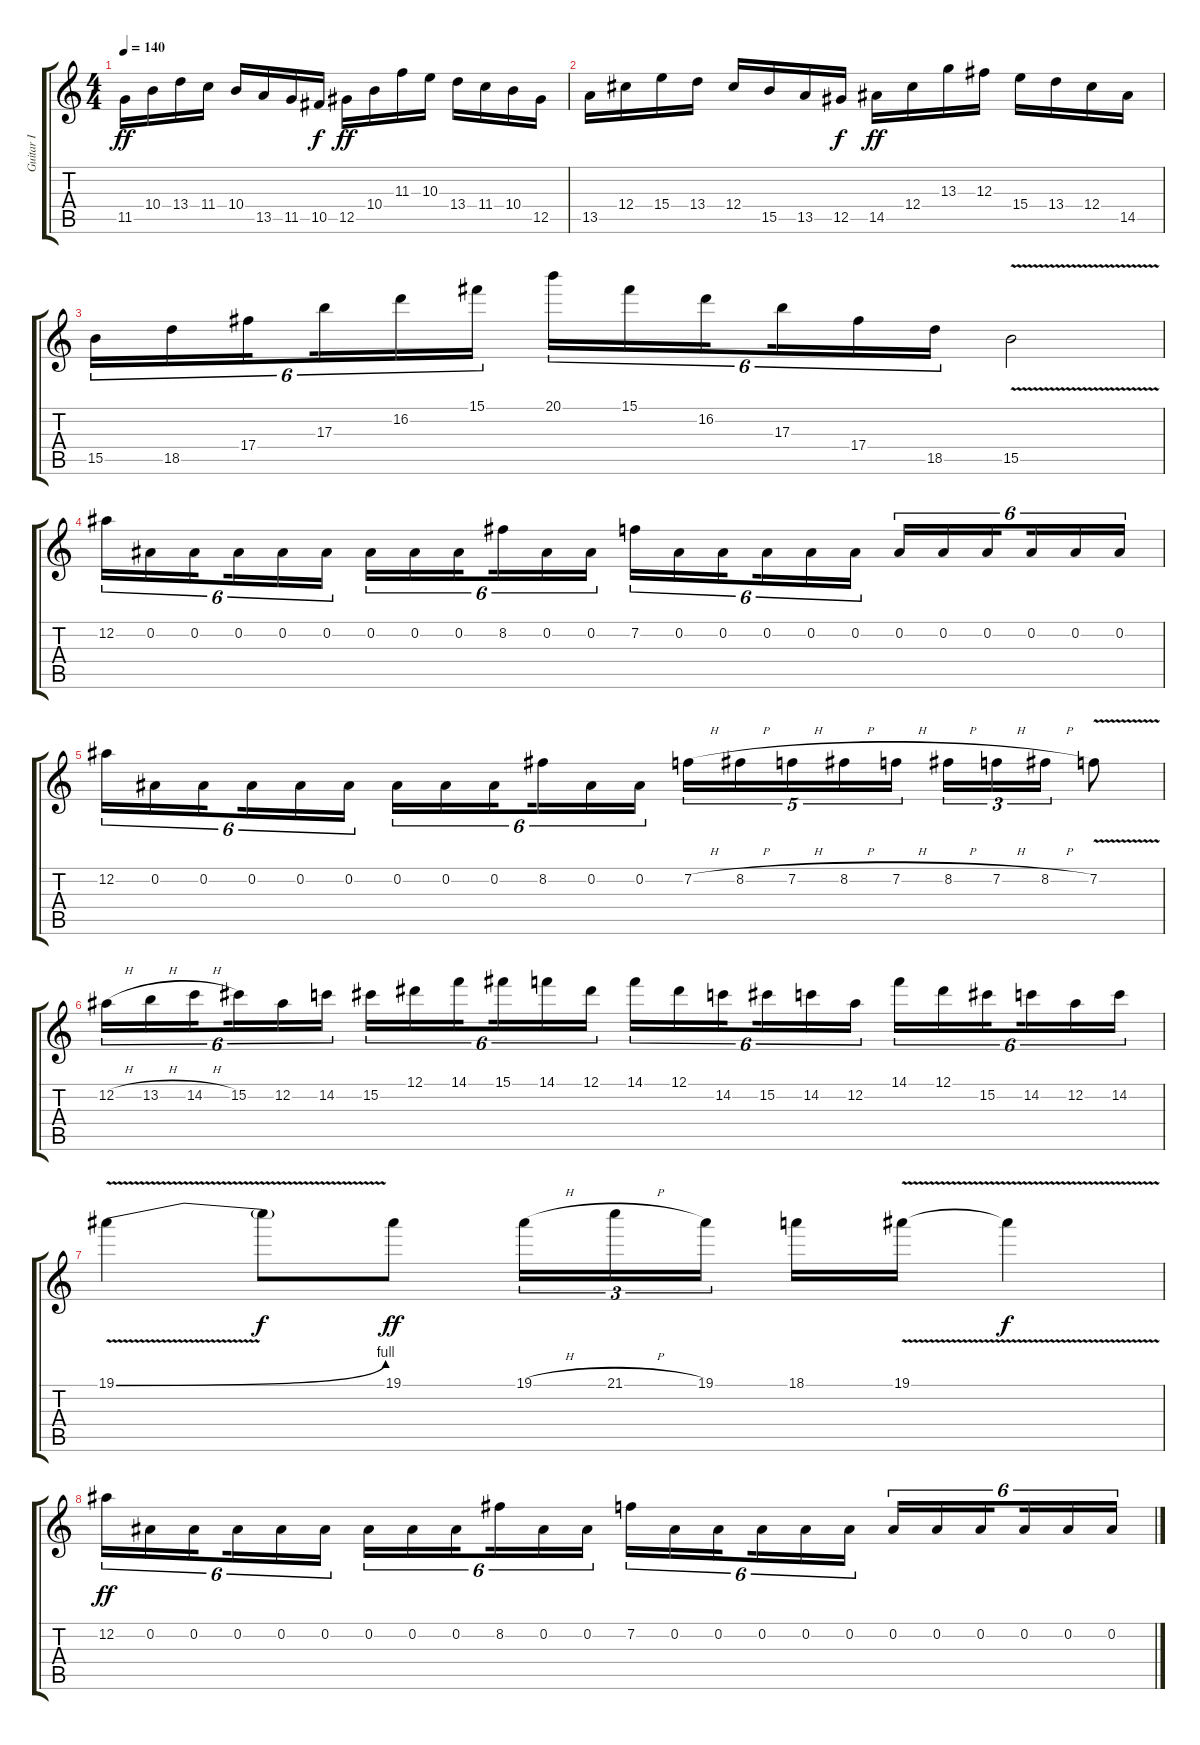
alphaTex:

\track ("Guitar I" "Guitar I") {instrument distortionguitar}
\staff {score tabs}
\tuning (Eb4 Bb3 Gb3 Db3 Ab2 Eb2) {hide}
\ts (4 4)
\tempo 140
\clef g2
\ks c
11.5.16{dy ff} 10.4.16 13.4.16 11.4.16 10.4.16 13.5.16 11.5.16 10.5.16{dy f} 12.5.16{dy ff} 10.4.16 11.3.16 10.3.16 13.4.16 11.4.16 10.4.16 12.5.16 |
13.5.16 12.4.16 15.4.16 13.4.16 12.4.16 15.5.16 13.5.16 12.5.16{dy f} 14.5.16{dy ff} 12.4.16 13.3.16 12.3.16 15.4.16 13.4.16 12.4.16 14.5.16 |
15.5.16{tu (6 4)} 18.5.16{tu (6 4)} 17.4.16{tu (6 4) beam splitsecondary} 17.3.16{tu (6 4)} 16.2.16{tu (6 4)} 15.1.16{tu (6 4)} 20.1.16{tu (6 4)} 15.1.16{tu (6 4)} 16.2.16{tu (6 4) beam splitsecondary} 17.3.16{tu (6 4)} 17.4.16{tu (6 4)} 18.5.16{tu (6 4)} 15.5{v}.2 |
12.2.16{tu (6 4)} 0.2.16{tu (6 4)} 0.2.16{tu (6 4) beam splitsecondary} 0.2.16{tu (6 4)} 0.2.16{tu (6 4)} 0.2.16{tu (6 4)} 0.2.16{tu (6 4)} 0.2.16{tu (6 4)} 0.2.16{tu (6 4) beam splitsecondary} 8.2.16{tu (6 4)} 0.2.16{tu (6 4)} 0.2.16{tu (6 4)} 7.2.16{tu (6 4)} 0.2.16{tu (6 4)} 0.2.16{tu (6 4) beam splitsecondary} 0.2.16{tu (6 4)} 0.2.16{tu (6 4)} 0.2.16{tu (6 4)} 0.2.16{tu (6 4)} 0.2.16{tu (6 4)} 0.2.16{tu (6 4) beam splitsecondary} 0.2.16{tu (6 4)} 0.2.16{tu (6 4)} 0.2.16{tu (6 4)} |
12.2.16{tu (6 4)} 0.2.16{tu (6 4)} 0.2.16{tu (6 4) beam splitsecondary} 0.2.16{tu (6 4)} 0.2.16{tu (6 4)} 0.2.16{tu (6 4)} 0.2.16{tu (6 4)} 0.2.16{tu (6 4)} 0.2.16{tu (6 4) beam splitsecondary} 8.2.16{tu (6 4)} 0.2.16{tu (6 4)} 0.2.16{tu (6 4)} 7.2{h}.16{tu (5 4)} 8.2{h}.16{tu (5 4)} 7.2{h}.16{tu (5 4)} 8.2{h}.16{tu (5 4)} 7.2{h}.16{tu (5 4)} 8.2{h}.16{tu (3 2)} 7.2{h}.16{tu (3 2)} 8.2{h}.16{tu (3 2)} 7.2{v}.8 |
12.2{h}.16{tu (6 4)} 13.2{h}.16{tu (6 4)} 14.2{h}.16{tu (6 4) beam splitsecondary} 15.2.16{tu (6 4)} 12.2.16{tu (6 4)} 14.2.16{tu (6 4)} 15.2.16{tu (6 4)} 12.1.16{tu (6 4)} 14.1.16{tu (6 4) beam splitsecondary} 15.1.16{tu (6 4)} 14.1.16{tu (6 4)} 12.1.16{tu (6 4)} 14.1.16{tu (6 4)} 12.1.16{tu (6 4)} 14.2.16{tu (6 4) beam splitsecondary} 15.2.16{tu (6 4)} 14.2.16{tu (6 4)} 12.2.16{tu (6 4)} 14.1.16{tu (6 4)} 12.1.16{tu (6 4)} 15.2.16{tu (6 4) beam splitsecondary} 14.2.16{tu (6 4)} 12.2.16{tu (6 4)} 14.2.16{tu (6 4)} |
19.1{be (bend 0 0 60 4) v}.4 19.1{t}.8{dy f} 19.1.8{dy ff} 19.1{h}.16{tu (3 2)} 21.1{h}.16{tu (3 2)} 19.1.16{tu (3 2) beam splitsecondary} 18.1.16 19.1{v}.16 19.1{v t}.4{dy f} |
12.2.16{tu (6 4) dy ff} 0.2.16{tu (6 4)} 0.2.16{tu (6 4) beam splitsecondary} 0.2.16{tu (6 4)} 0.2.16{tu (6 4)} 0.2.16{tu (6 4)} 0.2.16{tu (6 4)} 0.2.16{tu (6 4)} 0.2.16{tu (6 4) beam splitsecondary} 8.2.16{tu (6 4)} 0.2.16{tu (6 4)} 0.2.16{tu (6 4)} 7.2.16{tu (6 4)} 0.2.16{tu (6 4)} 0.2.16{tu (6 4) beam splitsecondary} 0.2.16{tu (6 4)} 0.2.16{tu (6 4)} 0.2.16{tu (6 4)} 0.2.16{tu (6 4)} 0.2.16{tu (6 4)} 0.2.16{tu (6 4) beam splitsecondary} 0.2.16{tu (6 4)} 0.2.16{tu (6 4)} 0.2.16{tu (6 4)}
